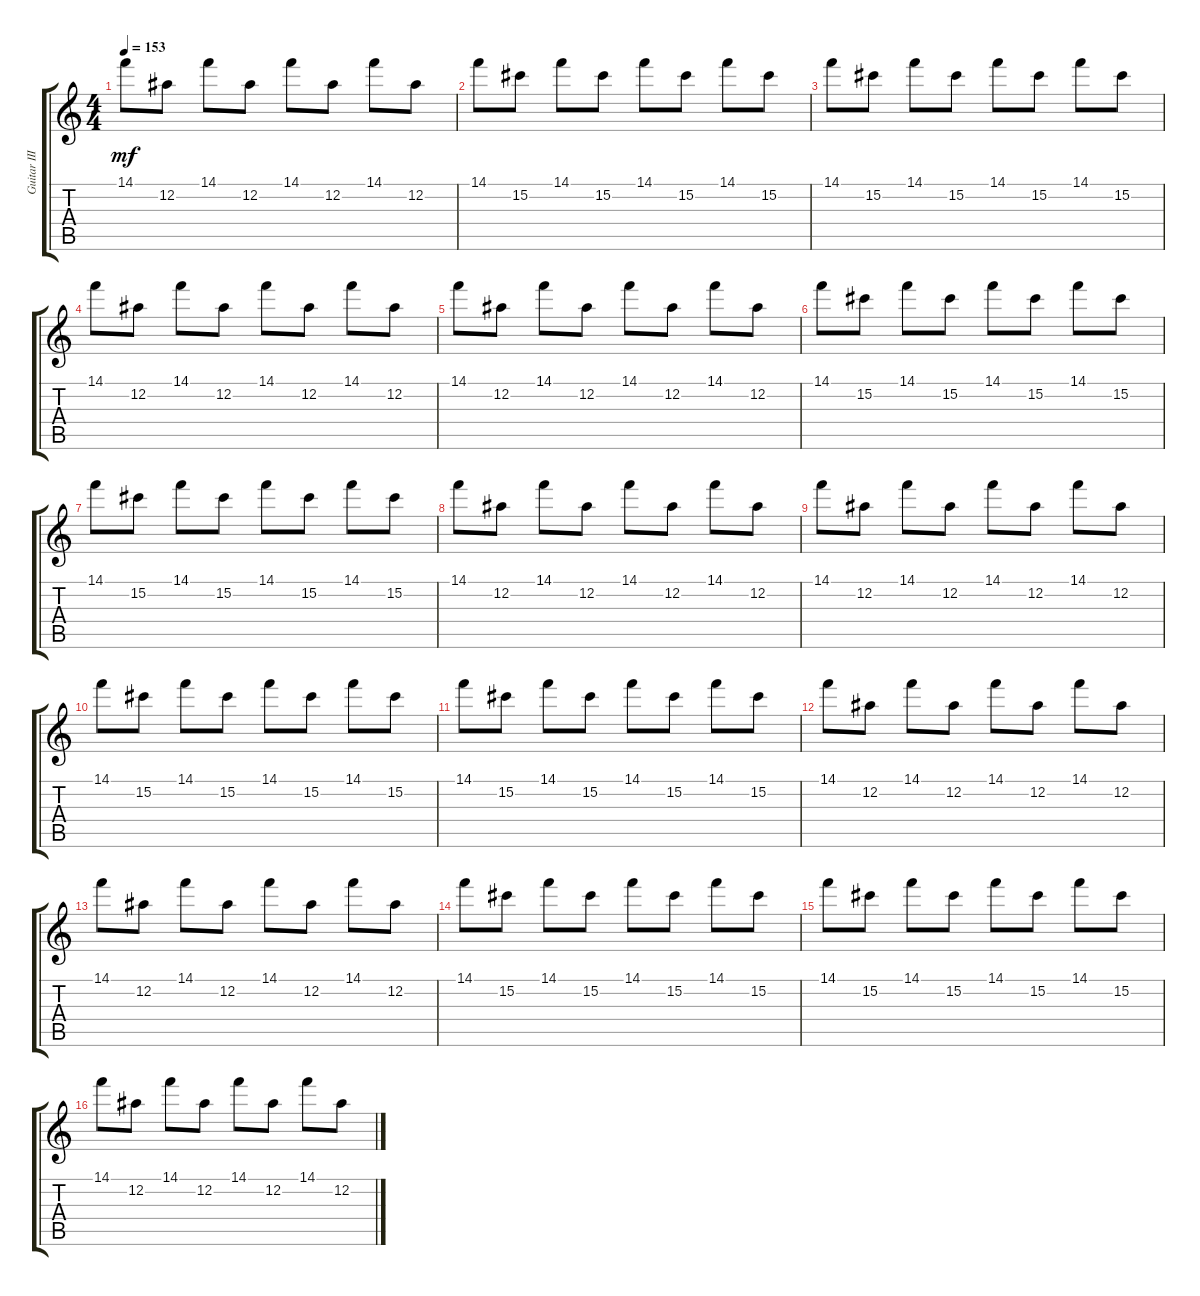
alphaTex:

\track ("Guitar III - (High Clean) Jade" "Guitar III") {instrument electricguitarclean}
\staff {score tabs}
\tuning (Eb4 Bb3 Gb3 Db3 Ab2 Eb2) {hide}
\ts (4 4)
\tempo 153
\clef g2
\ks c
14.1.8{dy mf} 12.2.8 14.1.8 12.2.8 14.1.8 12.2.8 14.1.8 12.2.8 |
14.1.8 15.2.8 14.1.8 15.2.8 14.1.8 15.2.8 14.1.8 15.2.8 |
14.1.8 15.2.8 14.1.8 15.2.8 14.1.8 15.2.8 14.1.8 15.2.8 |
14.1.8 12.2.8 14.1.8 12.2.8 14.1.8 12.2.8 14.1.8 12.2.8 |
14.1.8 12.2.8 14.1.8 12.2.8 14.1.8 12.2.8 14.1.8 12.2.8 |
14.1.8 15.2.8 14.1.8 15.2.8 14.1.8 15.2.8 14.1.8 15.2.8 |
14.1.8 15.2.8 14.1.8 15.2.8 14.1.8 15.2.8 14.1.8 15.2.8 |
14.1.8 12.2.8 14.1.8 12.2.8 14.1.8 12.2.8 14.1.8 12.2.8 |
14.1.8 12.2.8 14.1.8 12.2.8 14.1.8 12.2.8 14.1.8 12.2.8 |
14.1.8 15.2.8 14.1.8 15.2.8 14.1.8 15.2.8 14.1.8 15.2.8 |
14.1.8 15.2.8 14.1.8 15.2.8 14.1.8 15.2.8 14.1.8 15.2.8 |
14.1.8 12.2.8 14.1.8 12.2.8 14.1.8 12.2.8 14.1.8 12.2.8 |
14.1.8 12.2.8 14.1.8 12.2.8 14.1.8 12.2.8 14.1.8 12.2.8 |
14.1.8 15.2.8 14.1.8 15.2.8 14.1.8 15.2.8 14.1.8 15.2.8 |
14.1.8 15.2.8 14.1.8 15.2.8 14.1.8 15.2.8 14.1.8 15.2.8 |
14.1.8 12.2.8 14.1.8 12.2.8 14.1.8 12.2.8 14.1.8 12.2.8
